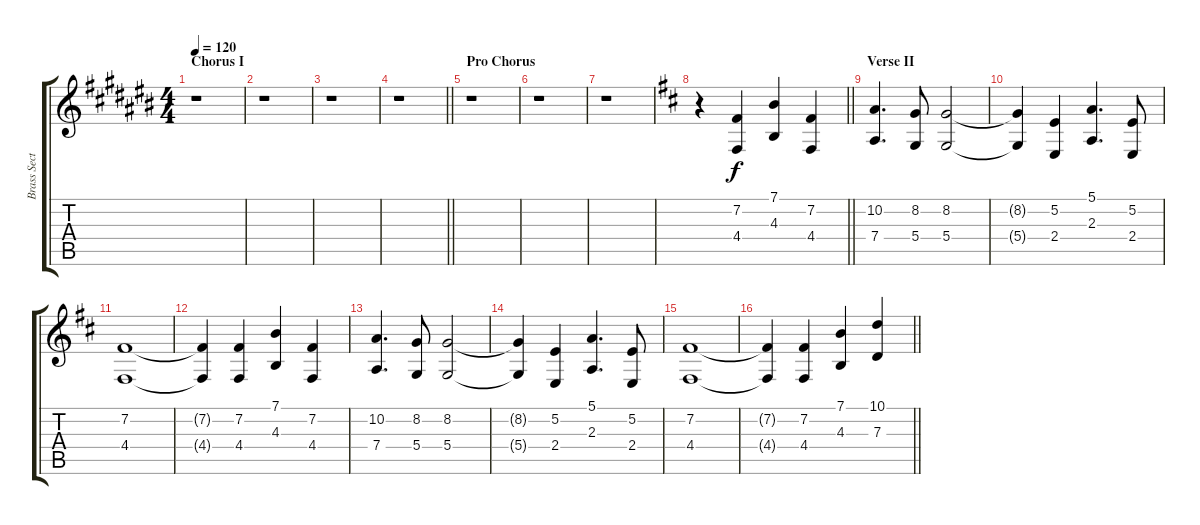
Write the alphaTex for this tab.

\track ("Brass Section" "Brass Sect") {instrument brasssection}
\staff {score tabs}
\tuning (E4 B3 G3 D3 A2 E2) {hide}
\ts (4 4)
\section ("" "Chorus I")
\tempo 120
\clef g2
\ks a#minor
r.1{dy f} |
r.1 |
r.1 |
\barLineRight lightlight
r.1 |
\section ("" "Pro Chorus")
r.1 |
r.1 |
r.1 |
\barLineRight lightlight
\ks bminor
r.4 (7.2 4.4).4 (7.1 4.3).4 (7.2 4.4).4 |
\section ("" "Verse II")
(10.2 7.4).4{d} (8.2 5.4).8 (8.2 5.4).2 |
(8.2{t} 5.4{t}).4 (5.2 2.4).4 (5.1 2.3).4{d} (5.2 2.4).8 |
(7.2 4.4).1 |
(7.2{t} 4.4{t}).4 (7.2 4.4).4 (7.1 4.3).4 (7.2 4.4).4 |
(10.2 7.4).4{d} (8.2 5.4).8 (8.2 5.4).2 |
(8.2{t} 5.4{t}).4 (5.2 2.4).4 (5.1 2.3).4{d} (5.2 2.4).8 |
(7.2 4.4).1 |
\barLineRight lightlight
(7.2{t} 4.4{t}).4 (7.2 4.4).4 (7.1 4.3).4 (10.1 7.3).4
